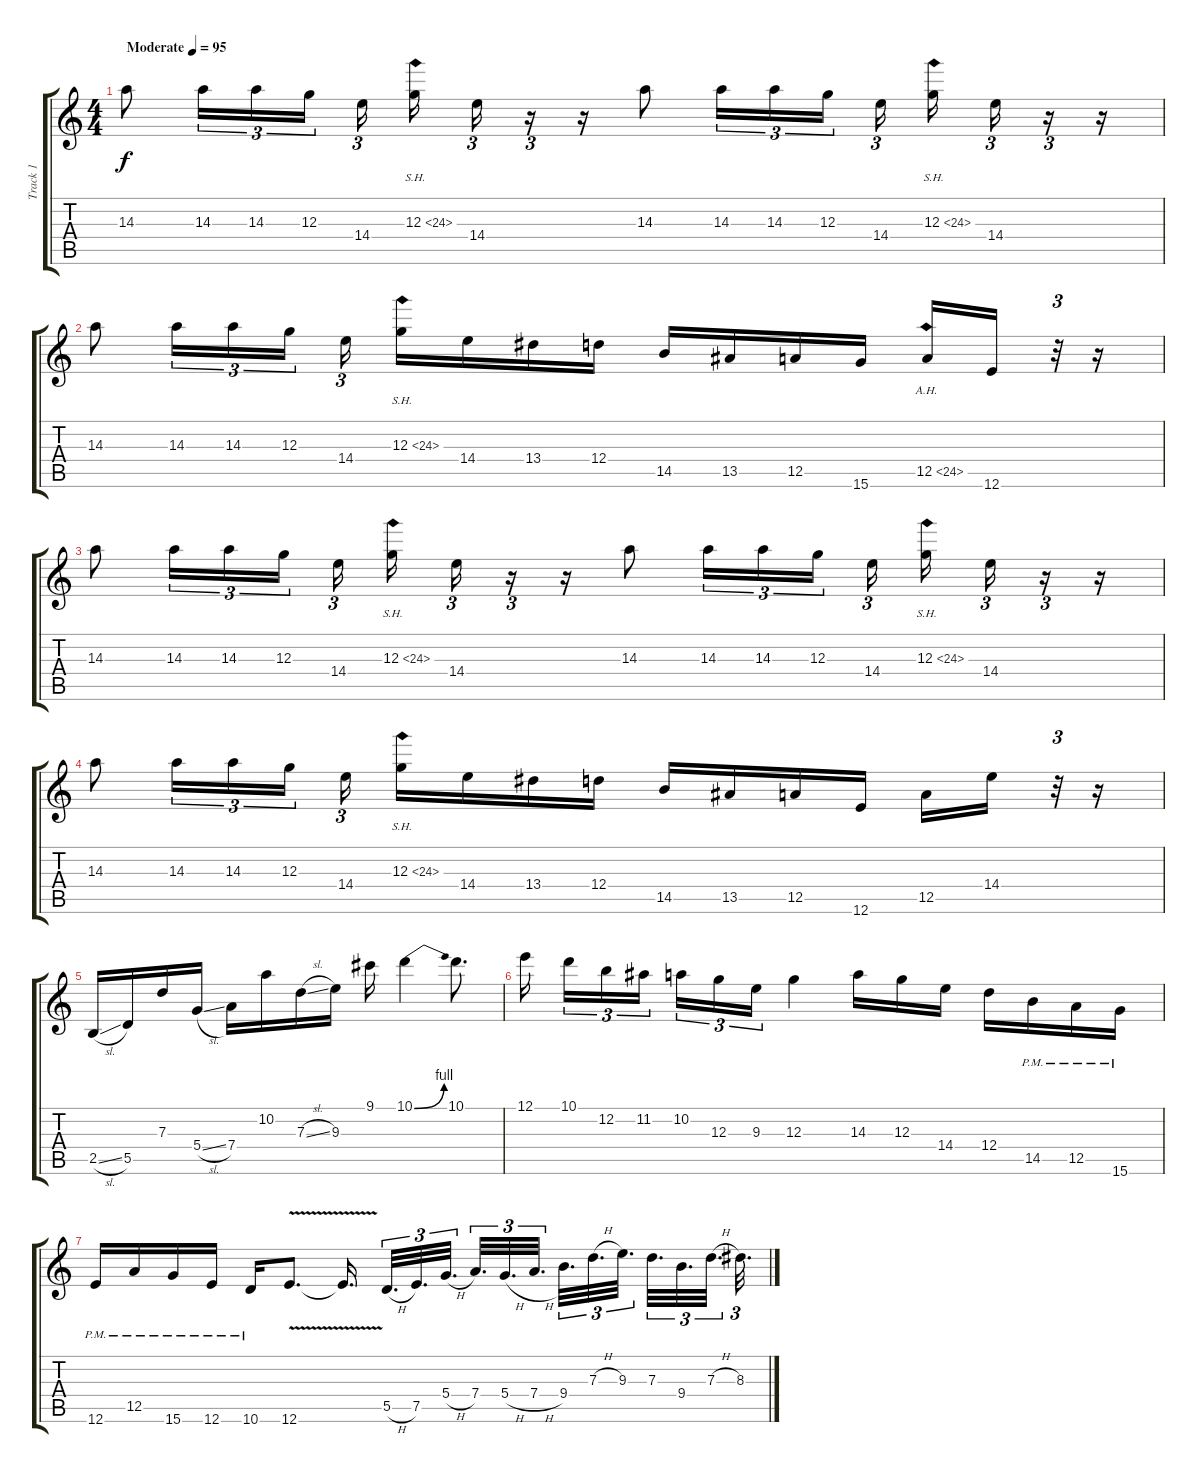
\track ("Track 1" "Track 1") {instrument overdrivenguitar}
\staff {score tabs}
\tuning (E4 B3 G3 D3 A2 E2) {hide}
\ts (4 4)
\tempo (95 "Moderate")
\clef g2
\ks c
14.3.8{dy f instrument overdrivenguitar} 14.3.16{tu (3 2)} 14.3.16{tu (3 2)} 12.3.16{tu (3 2)} 14.4.16{tu (3 2) beam splitsecondary} 12.3{sh 12}.16 14.4.16{tu (3 2)} r.16{tu (3 2)} r.16 14.3.8 14.3.16{tu (3 2)} 14.3.16{tu (3 2)} 12.3.16{tu (3 2)} 14.4.16{tu (3 2) beam splitsecondary} 12.3{sh 12}.16 14.4.16{tu (3 2)} r.16{tu (3 2)} r.16 |
14.3.8 14.3.16{tu (3 2)} 14.3.16{tu (3 2)} 12.3.16{tu (3 2)} 14.4.16{tu (3 2) beam splitsecondary} 12.3{sh 12}.16 14.4.16 13.4.16 12.4.16 14.5.16 13.5.16 12.5.16 15.6.16 12.5{ah 12}.16 12.6.16 r.32{tu (3 2)} r.16 |
14.3.8 14.3.16{tu (3 2)} 14.3.16{tu (3 2)} 12.3.16{tu (3 2)} 14.4.16{tu (3 2) beam splitsecondary} 12.3{sh 12}.16 14.4.16{tu (3 2)} r.16{tu (3 2)} r.16 14.3.8 14.3.16{tu (3 2)} 14.3.16{tu (3 2)} 12.3.16{tu (3 2)} 14.4.16{tu (3 2) beam splitsecondary} 12.3{sh 12}.16 14.4.16{tu (3 2)} r.16{tu (3 2)} r.16 |
14.3.8 14.3.16{tu (3 2)} 14.3.16{tu (3 2)} 12.3.16{tu (3 2)} 14.4.16{tu (3 2) beam splitsecondary} 12.3{sh 12}.16 14.4.16 13.4.16 12.4.16 14.5.16 13.5.16 12.5.16 12.6.16 12.5.16 14.4.16 r.32{tu (3 2)} r.16 |
2.5{sl}.16 5.5.16 7.3.16 5.4{sl}.16 7.4.16 10.2.16 7.3{sl}.16 9.3.16 9.1.16 10.1{be (bend 0 0 60 4)}.4 10.1.8{d} |
12.1.16{beam splitsecondary} 10.1.16{tu (3 2)} 12.2.16{tu (3 2)} 11.2.16{tu (3 2) beam splitsecondary} 10.2.16{tu (3 2)} 12.3.16{tu (3 2)} 9.3.16{tu (3 2)} 12.3.4 14.3.16 12.3.16 14.4.16 12.4.16 14.5{pm}.16 12.5{pm}.16 15.6{pm}.16 |
12.6{pm}.16 12.5{pm}.16 15.6{pm}.16 12.6{pm}.16 10.6{pm}.16 12.6{v}.8{d} 12.6{t}.16{d beam splitsecondary} 5.5{h}.32{d tu (3 2)} 7.5.32{d tu (3 2)} 5.4{h}.32{d tu (3 2)} 7.4.32{d tu (3 2)} 5.4{h}.32{d tu (3 2)} 7.4{h}.32{d tu (3 2)} 9.4.32{d tu (3 2)} 7.3{h}.32{d tu (3 2)} 9.3.32{d tu (3 2)} 7.3.32{d tu (3 2)} 9.4.32{d tu (3 2)} 7.3{h}.32{d tu (3 2)} 8.3{h}.32{d tu (3 2)}
